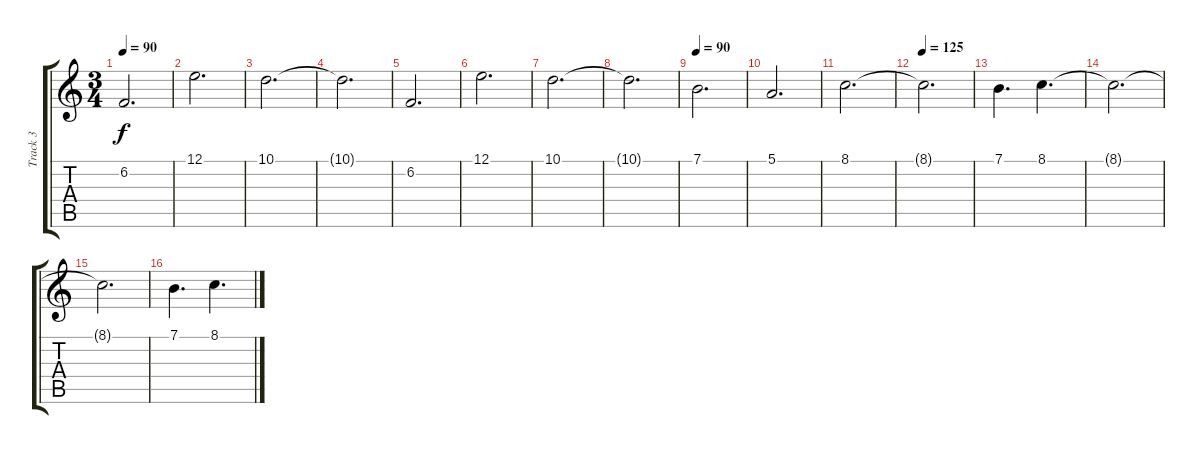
\track ("Track 3" "Track 3") {instrument synthstrings1}
\staff {score tabs}
\tuning (E4 B3 G3 D3 A2 E2) {hide}
\ts (3 4)
\tempo 90
\clef g2
\ks c
6.2.2{d dy f} |
12.1.2{d} |
10.1.2{d} |
10.1{t}.2{d} |
6.2.2{d} |
12.1.2{d} |
10.1.2{d} |
10.1{t}.2{d} |
\tempo 90
7.1.2{d} |
5.1.2{d} |
8.1.2{d} |
\tempo 125
8.1{t}.2{d} |
7.1.4{d} 8.1.4{d} |
8.1{t}.2{d} |
8.1{t}.2{d} |
7.1.4{d} 8.1.4{d}
